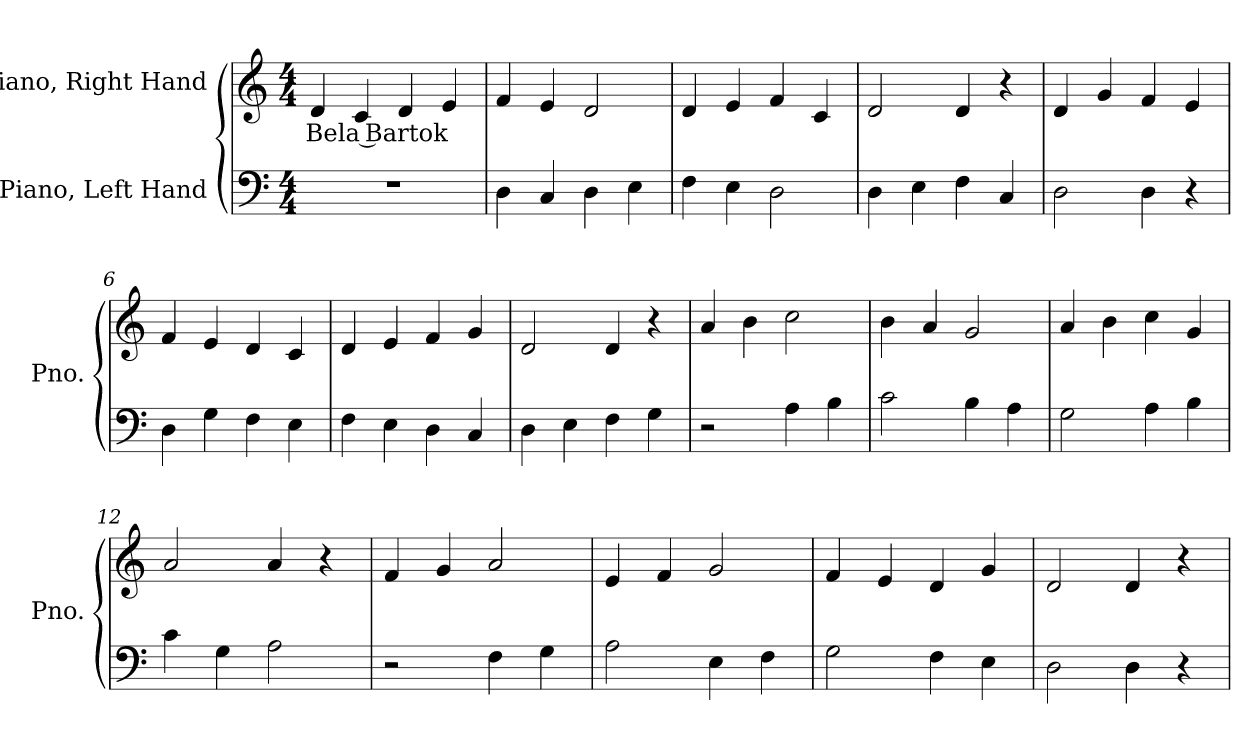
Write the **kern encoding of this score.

**kern	**kern	**text
*part2	*part1	*part1
*staff2	*staff1	*staff1
*I"Piano, Left Hand	*I"Piano, Right Hand	*
*I'Pno.	*I'Pno.	*
*clefF4	*clefG2	*
*k[]	*k[]	*
*M4/4	*M4/4	*
*MM100	*MM100	*
=1	=1	=1
!	!	!LO:LY:b
1r	4d/	Bela Bartok
.	4c/	.
.	4d/	.
.	4e/	.
=2	=2	=2
4D\	4f/	.
4C/	4e/	.
4D\	2d/	.
4E\	.	.
=3	=3	=3
4F\	4d/	.
4E\	4e/	.
2D\	4f/	.
.	4c/	.
=4	=4	=4
4D\	2d/	.
4E\	.	.
4F\	4d/	.
4C/	4r	.
=5	=5	=5
2D\	4d/	.
.	4g/	.
4D\	4f/	.
4r	4e/	.
=6	=6	=6
4D\	4f/	.
4G\	4e/	.
4F\	4d/	.
4E\	4c/	.
!!LO:LB:g=z
=7	=7	=7
4F\	4d/	.
4E\	4e/	.
4D\	4f/	.
4C/	4g/	.
=8	=8	=8
4D\	2d/	.
4E\	.	.
4F\	4d/	.
4G\	4r	.
=9	=9	=9
2r	4a/	.
.	4b\	.
4A\	2cc\	.
4B\	.	.
=10	=10	=10
2c\	4b\	.
.	4a/	.
4B\	2g/	.
4A\	.	.
=11	=11	=11
2G\	4a/	.
.	4b\	.
4A\	4cc\	.
4B\	4g/	.
=12	=12	=12
4c\	2a/	.
4G\	.	.
2A\	4a/	.
.	4r	.
=13	=13	=13
2r	4f/	.
.	4g/	.
4F\	2a/	.
4G\	.	.
=14	=14	=14
2A\	4e/	.
.	4f/	.
4E\	2g/	.
4F\	.	.
!!LO:LB:g=z
=15	=15	=15
2G\	4f/	.
.	4e/	.
4F\	4d/	.
4E\	4g/	.
=16	=16	=16
2D\	2d/	.
4D\	4d/	.
4r	4r	.
=	=	=
*-	*-	*-
